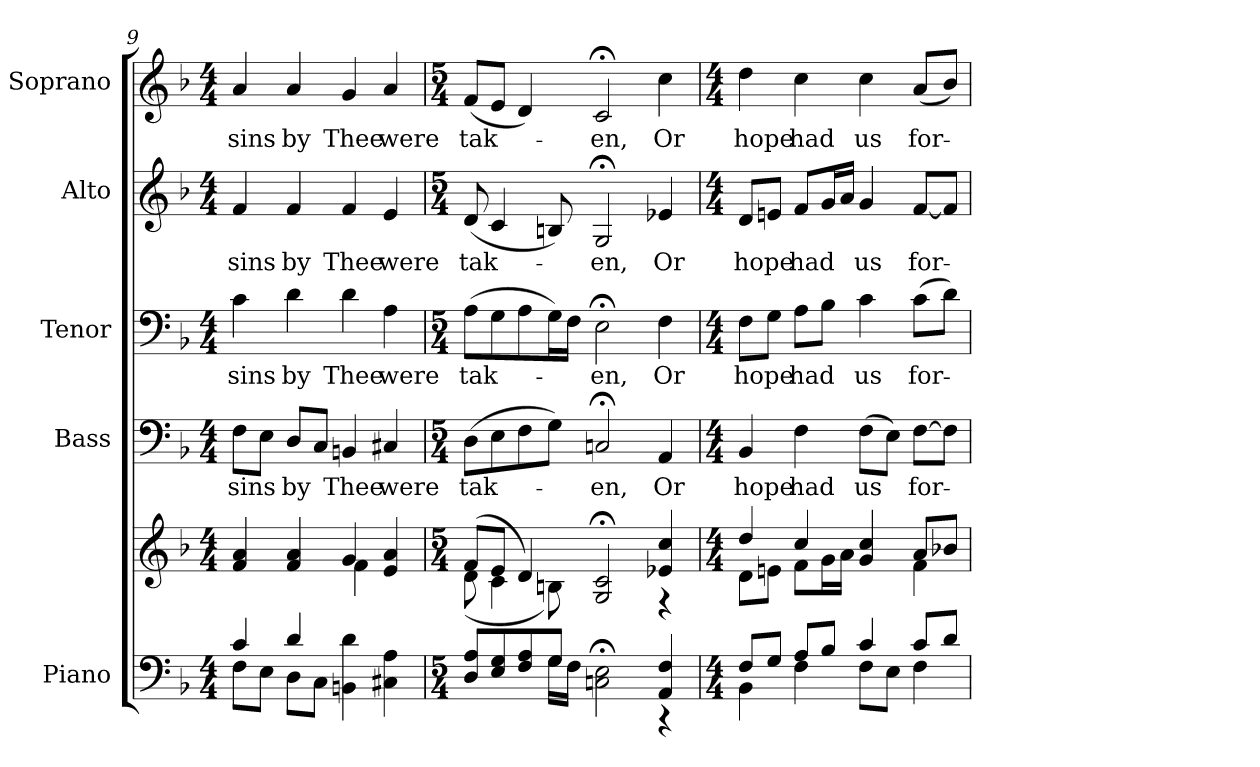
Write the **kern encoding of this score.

**kern	**kern	**kern	**text	**kern	**text	**kern	**text	**kern	**text
*part5	*part5	*part4	*part4	*part3	*part3	*part2	*part2	*part1	*part1
*staff6	*staff5	*staff4	*staff4	*staff3	*staff3	*staff2	*staff2	*staff1	*staff1
*I"Piano	*	*I"Bass	*	*I"Tenor	*	*I"Alto	*	*I"Soprano	*
*I'Pno.	*	*I'B.	*	*I'T.	*	*I'A.	*	*I'S.	*
!!LO:PB:g=z
*clefF4	*clefG2	*clefF4	*	*clefF4	*	*clefG2	*	*clefG2	*
*k[b-]	*k[b-]	*k[b-]	*	*k[b-]	*	*k[b-]	*	*k[b-]	*
*F:	*F:	*F:	*	*F:	*	*F:	*	*F:	*
*M4/4	*M4/4	*M4/4	*	*M4/4	*	*M4/4	*	*M4/4	*
=9	=9	=9	=9	=9	=9	=9	=9	=9	=9
*^	*^	*	*	*	*	*	*	*	*
!	!	!	!	!	!LO:LY:b:color=#000000	!	!	!	!	!	!
!	!	!	!	!	!	!	!LO:LY:b:color=#000000	!	!	!	!
!	!	!	!	!	!	!	!	!	!LO:LY:b:color=#000000	!	!
!	!	!	!	!	!	!	!	!	!	!	!LO:LY:b:color=#000000
4ci/	8Fi\L	4fi/ 4ai	2ryy	8Fi\L	sins	4ci\	sins	4fi/	sins	4ai/	sins
.	8Ei\J	.	.	8Ei\J	.	.	.	.	.	.	.
!	!	!	!	!	!LO:LY:b:color=#000000	!	!	!	!	!	!
!	!	!	!	!	!	!	!LO:LY:b:color=#000000	!	!	!	!
!	!	!	!	!	!	!	!	!	!LO:LY:b:color=#000000	!	!
!	!	!	!	!	!	!	!	!	!	!	!LO:LY:b:color=#000000
4di/	8Di\L	4fi/ 4ai	.	8Di/L	by	4di\	by	4fi/	by	4ai/	by
.	8Ci\J	.	.	8Ci/J	.	.	.	.	.	.	.
!	!	!	!	!	!LO:LY:b:color=#000000	!	!	!	!	!	!
!	!	!	!	!	!	!	!LO:LY:b:color=#000000	!	!	!	!
!	!	!	!	!	!	!	!	!	!LO:LY:b:color=#000000	!	!
!	!	!	!	!	!	!	!	!	!	!	!LO:LY:b:color=#000000
4BBni\ 4di	2ryy	4gi/	4fi\	4BBni/	Thee	4di\	Thee	4fi/	Thee	4gi/	Thee
!	!	!	!	!	!LO:LY:b:color=#000000	!	!	!	!	!	!
!	!	!	!	!	!	!	!LO:LY:b:color=#000000	!	!	!	!
!	!	!	!	!	!	!	!	!	!LO:LY:b:color=#000000	!	!
!	!	!	!	!	!	!	!	!	!	!	!LO:LY:b:color=#000000
4C#Xi\ 4Ai	.	4ei/ 4ai	4ryy	4C#Xi/	were	4Ai\	were	4ei/	were	4ai/	were
=10	=10	=10	=10	=10	=10	=10	=10	=10	=10	=10	=10
*M5/4	*	*M5/4	*	*M5/4	*	*M5/4	*	*M5/4	*	*M5/4	*
!	!	!	!	!	!LO:LY:b:color=#000000	!	!	!	!	!	!
!	!	!	!	!	!	!	!LO:LY:b:color=#000000	!	!	!	!
!	!	!	!	!	!	!	!	!	!LO:LY:b:color=#000000	!	!
!	!	!	!	!	!	!	!	!	!	!	!LO:LY:b:color=#000000
8Di/ 8AiL	4ryy	(8fi/L	(8di\	(8Di\L	tak-	(8Ai\L	tak-	(8di/	tak-	(8fi/L	tak-
8Ei/ 8Gi	.	8ei/J	4ci\	8Ei\	.	8Gi\	.	4ci/	.	8ei/J	.
8Fi/ 8Ai	8ryy	4di/)	.	8Fi\	.	8Ai\	.	.	.	4di/)	.
8Gi/J	16Gi\LL	.	8Bni\)	8Gi\J)	.	16Gi\L)	.	8Bni/)	.	.	.
.	16Fi\JJ	.	.	.	.	16Fi\JJ	.	.	.	.	.
!	!	!	!	!	!LO:LY:b:color=#000000	!	!	!	!	!	!
!	!	!	!	!	!	!	!LO:LY:b:color=#000000	!	!	!	!
!	!	!	!	!	!	!	!	!	!LO:LY:b:color=#000000	!	!
!	!	!	!	!	!	!	!	!	!	!	!LO:LY:b:color=#000000
2Cni\; 2Ei;	2ryy	2Gi/; 2ci;	2ryy	2Cn;i/	-en,	2E;i\	-en,	2G;i/	-en,	2c;i/	-en,
!	!	!	!	!	!LO:LY:b:color=#000000	!	!	!	!	!	!
!	!	!	!	!	!	!	!LO:LY:b:color=#000000	!	!	!	!
!	!	!	!	!	!	!	!	!	!LO:LY:b:color=#000000	!	!
!	!	!	!	!	!	!	!	!	!	!	!LO:LY:b:color=#000000
4AAi/ 4Fi	4r	4e-Xi/ 4cci	4r	4AAi/	Or	4Fi\	Or	4e-Xi/	Or	4cci\	Or
!!LO:PB:g=z
=11	=11	=11	=11	=11	=11	=11	=11	=11	=11	=11	=11
*M4/4	*	*M4/4	*	*M4/4	*	*M4/4	*	*M4/4	*	*M4/4	*
!	!	!	!	!	!LO:LY:b:color=#000000	!	!	!	!	!	!
!	!	!	!	!	!	!	!LO:LY:b:color=#000000	!	!	!	!
!	!	!	!	!	!	!	!	!	!LO:LY:b:color=#000000	!	!
!	!	!	!	!	!	!	!	!	!	!	!LO:LY:b:color=#000000
8Fi/L	4BB-i\	4ddi/	8di\L	4BB-i/	hope	8Fi\L	hope	8di/L	hope	4ddi\	hope
8Gi/J	.	.	8eni\J	.	.	8Gi\J	.	8eni/J	.	.	.
!	!	!	!	!	!LO:LY:b:color=#000000	!	!	!	!	!	!
!	!	!	!	!	!	!	!LO:LY:b:color=#000000	!	!	!	!
!	!	!	!	!	!	!	!	!	!LO:LY:b:color=#000000	!	!
!	!	!	!	!	!	!	!	!	!	!	!LO:LY:b:color=#000000
8Ai/L	4Fi\	4cci/	8fi\L	4Fi\	had	8Ai\L	had	8fi/L	had	4cci\	had
8B-i/J	.	.	16gi\L	.	.	8B-i\J	.	16gi/L	.	.	.
.	.	.	16ai\JJ	.	.	.	.	16ai/JJ	.	.	.
!	!	!	!	!	!LO:LY:b:color=#000000	!	!	!	!	!	!
!	!	!	!	!	!	!	!LO:LY:b:color=#000000	!	!	!	!
!	!	!	!	!	!	!	!	!	!LO:LY:b:color=#000000	!	!
!	!	!	!	!	!	!	!	!	!	!	!LO:LY:b:color=#000000
4ci/	8Fi\L	4gi/ 4cci	4ryy	(8Fi\L	us	4ci\	us	4gi/	us	4cci\	us
.	8Ei\J	.	.	8Ei\J)	.	.	.	.	.	.	.
!	!	!	!	!	!LO:LY:b:color=#000000	!	!	!	!	!	!
!	!	!	!	!	!	!	!LO:LY:b:color=#000000	!	!	!	!
!	!	!	!	!	!	!	!	!	!LO:LY:b:color=#000000	!	!
!	!	!	!	!	!	!	!	!	!	!	!LO:LY:b:color=#000000
8ci/L	4Fi\	8ai/L	4fi\	[>8Fi\L	for-	(8ci\L	for-	[<8fi/L	for-	(8ai/L	for-
8di/J	.	8b-Xi/J	.	8Fi\J]	.	8di\J)	.	8fi/J]	.	8b-i/J)	.
*v	*v	*	*	*	*	*	*	*	*	*	*
*	*v	*v	*	*	*	*	*	*	*	*
=	=	=	=	=	=	=	=	=	=
*-	*-	*-	*-	*-	*-	*-	*-	*-	*-
